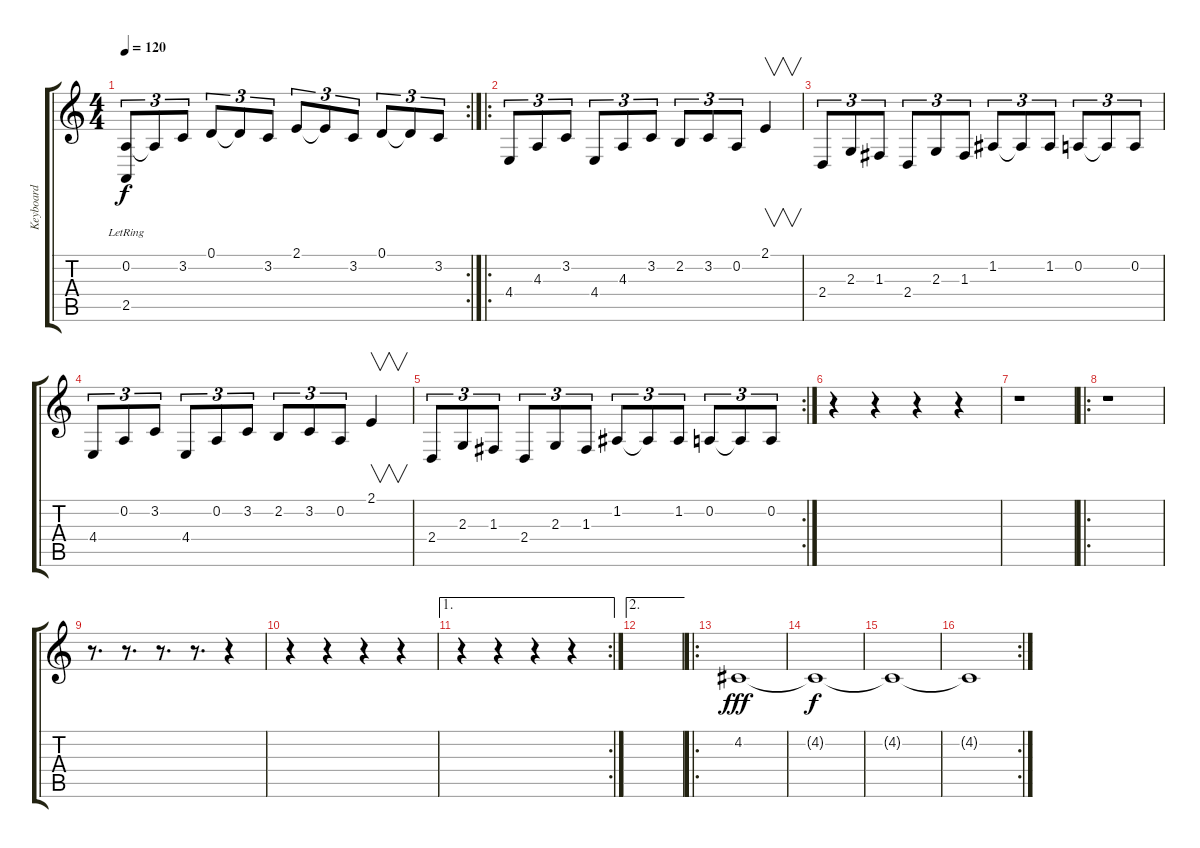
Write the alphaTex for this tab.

\track ("Keyboard" "Keyboard") {instrument stringensemble1}
\staff {score tabs}
\tuning (D4 A3 F3 C3 G2 D2) {hide}
\rc 2
\ts (4 4)
\tempo 120
\clef g2
\ks c
(0.2 2.5{lr}).8{tu (3 2) dy f} 0.2{t}.8{tu (3 2)} 3.2.8{tu (3 2)} 0.1.8{tu (3 2)} 0.1{t}.8{tu (3 2)} 3.2.8{tu (3 2)} 2.1.8{tu (3 2)} 2.1{t}.8{tu (3 2)} 3.2.8{tu (3 2)} 0.1.8{tu (3 2)} 0.1{t}.8{tu (3 2)} 3.2.8{tu (3 2)} |
\ro
4.4.8{tu (3 2)} 4.3.8{tu (3 2)} 3.2.8{tu (3 2)} 4.4.8{tu (3 2)} 4.3.8{tu (3 2)} 3.2.8{tu (3 2)} 2.2.8{tu (3 2)} 3.2.8{tu (3 2)} 0.2.8{tu (3 2)} 2.1.4{v} |
2.4.8{tu (3 2)} 2.3.8{tu (3 2)} 1.3.8{tu (3 2)} 2.4.8{tu (3 2)} 2.3.8{tu (3 2)} 1.3.8{tu (3 2)} 1.2.8{tu (3 2)} 1.2{t}.8{tu (3 2)} 1.2.8{tu (3 2)} 0.2.8{tu (3 2)} 0.2{t}.8{tu (3 2)} 0.2.8{tu (3 2)} |
4.4.8{tu (3 2)} 0.2.8{tu (3 2)} 3.2.8{tu (3 2)} 4.4.8{tu (3 2)} 0.2.8{tu (3 2)} 3.2.8{tu (3 2)} 2.2.8{tu (3 2)} 3.2.8{tu (3 2)} 0.2.8{tu (3 2)} 2.1.4{v} |
\rc 2
2.4.8{tu (3 2)} 2.3.8{tu (3 2)} 1.3.8{tu (3 2)} 2.4.8{tu (3 2)} 2.3.8{tu (3 2)} 1.3.8{tu (3 2)} 1.2.8{tu (3 2)} 1.2{t}.8{tu (3 2)} 1.2.8{tu (3 2)} 0.2.8{tu (3 2)} 0.2{t}.8{tu (3 2)} 0.2.8{tu (3 2)} |
r.4 r.4 r.4 r.4 |
r.1 |
\ro
r.1 |
r.8{d} r.8{d} r.8{d} r.8{d} r.4 |
r.4 r.4 r.4 r.4 |
\ae 1
\rc 2
r.4 r.4 r.4 r.4 |
\ae 2
|
\ro
4.2.1{dy fff} |
4.2{t}.1{dy f} |
4.2{t}.1 |
\rc 2
4.2{t}.1
